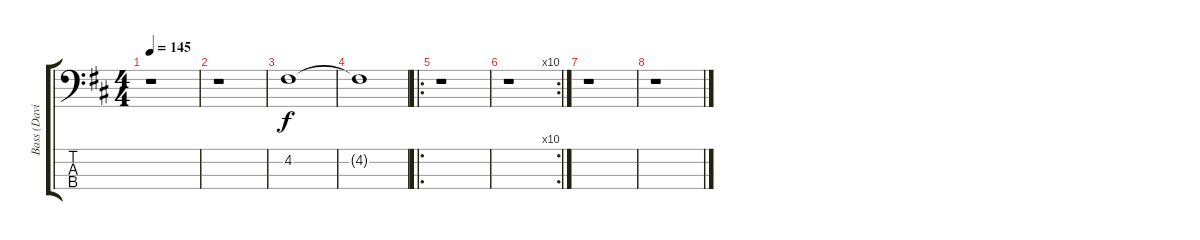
\track ("Bass (David Jay)" "Bass (Davi") {instrument electricbassfinger}
\staff {score tabs}
\tuning (G2 D2 A1 E1) {hide}
\ts (4 4)
\tempo 145
\clef f4
\ks d
r.1{dy f} |
r.1 |
4.2.1 |
4.2{t}.1 |
\ro
r.1 |
\rc 10
r.1 |
r.1 |
r.1
